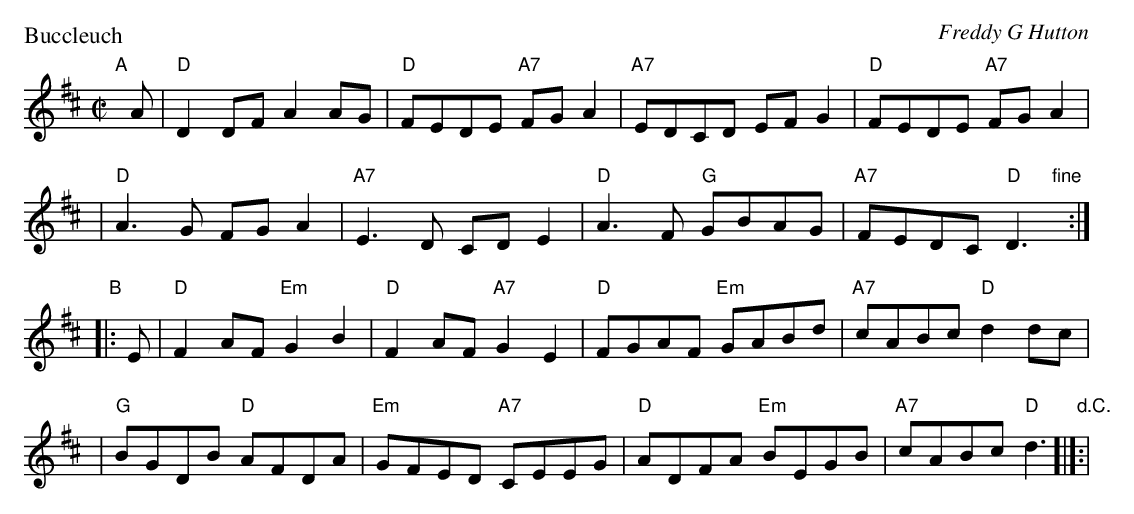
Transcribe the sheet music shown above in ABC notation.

X:1
P: Buccleuch
C: Freddy G Hutton
M: C|
L: 1/8
K: D
"A"[|]\
A \
| "D"D2DF A2AG | "D"FEDE "A7"FGA2 | "A7"EDCD EFG2 | "D"FEDE "A7"FGA2 |
| "D"A3G FGA2 | "A7"E3D CDE2 | "D"A3F "G"GBAG | "A7"FEDC "D"D3 "fine"[|] :|
"B"\
|: E \
| "D"F2AF "Em"G2B2 | "D"F2AF "A7"G2E2 | "D"FGAF "Em"GABd | "A7"cABc "D"d2dc |
| "G"BGDB "D"AFDA | "Em"GFED "A7"CEEG | "D"ADFA "Em"BEGB | "A7"cABc "D"d3 "d.C."[|]:|
